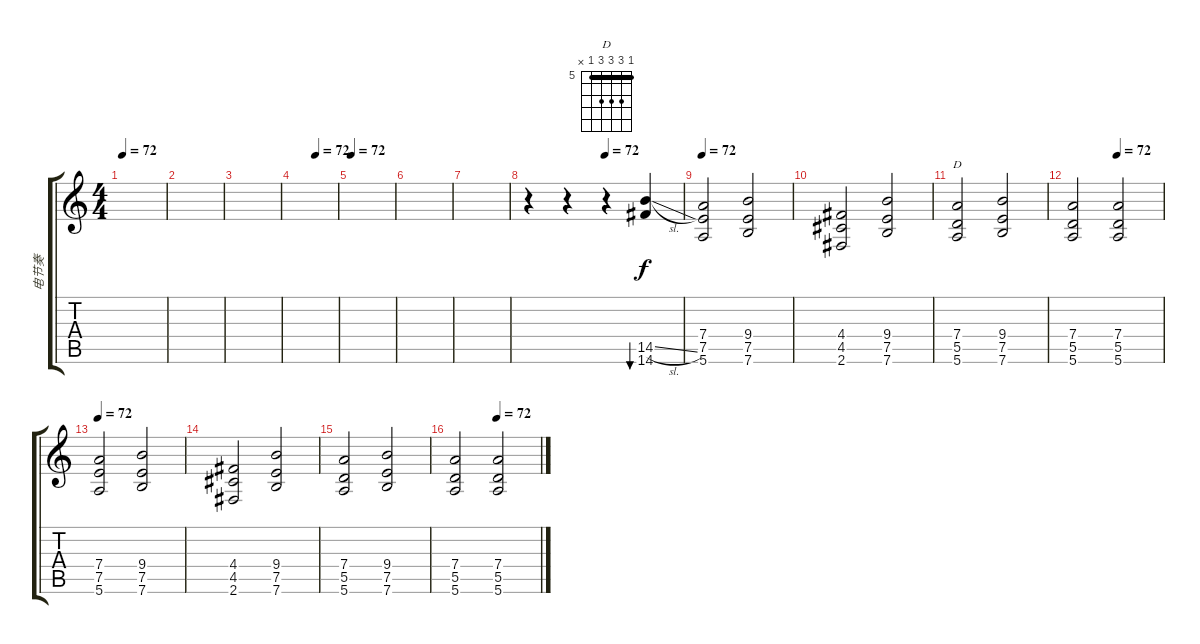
\track ("电节奏" "电节奏") {instrument overdrivenguitar}
\staff {score tabs}
\tuning (E4 B3 G3 D3 A2 E2) {hide}
\chord ("D" 5 7 7 7 5 x) {firstfret 5 barre 5}
\ts (4 4)
\tempo 72
\clef g2
\ks c
|
|
|
\tempo (72 0.5)
|
\tempo 72
|
|
|
\tempo (72 0.5)
r.4 r.4 r.4 (14.5{sl} 14.6).4{bu 60 volume 13} |
\tempo 72
(7.4 7.5 5.6).2{txt ""} (9.4 7.5 7.6).2 |
(4.4 4.5 2.6).2 (9.4 7.5 7.6).2 |
(7.4 5.5 5.6).2{ch "D"} (9.4 7.5 7.6).2 |
\tempo (72 0.5)
(7.4 5.5 5.6).2 (7.4 5.5 5.6).2 |
\tempo 72
(7.4 7.5 5.6).2 (9.4 7.5 7.6).2 |
(4.4 4.5 2.6).2 (9.4 7.5 7.6).2 |
(7.4 5.5 5.6).2 (9.4 7.5 7.6).2 |
\tempo (72 0.5)
(7.4 5.5 5.6).2 (7.4 5.5 5.6).2
